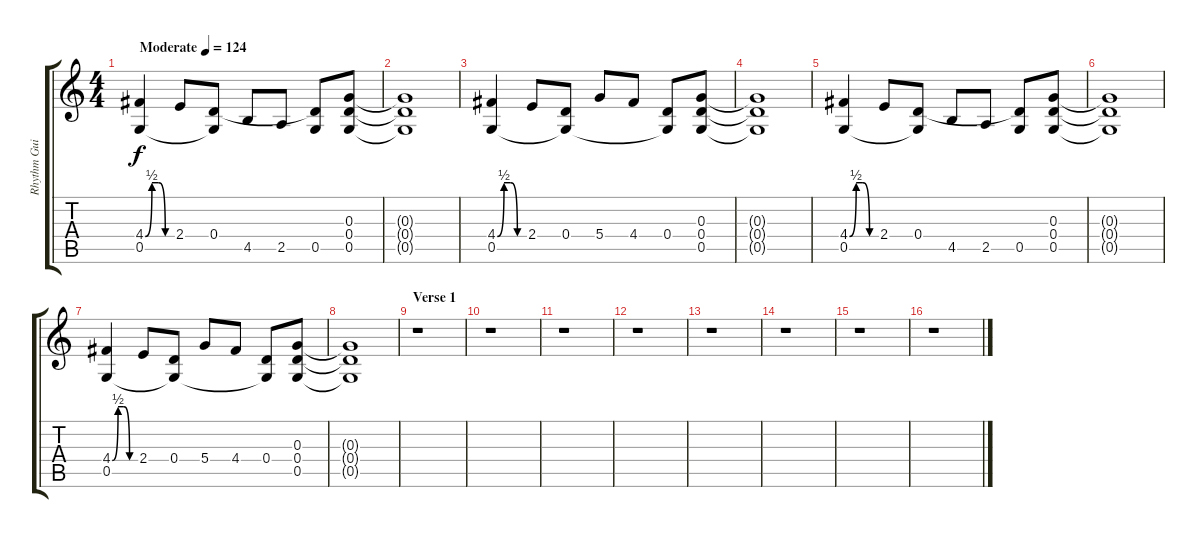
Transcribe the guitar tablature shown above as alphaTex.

\track ("Rhythm Guitar - Open G" "Rhythm Gui") {instrument overdrivenguitar}
\staff {score tabs}
\tuning (D4 B3 G3 D3 G2 D2) {hide}
\ts (4 4)
\tempo (124 "Moderate")
\clef g2
\ks c
(4.4{be (custom 0 0 15 2 30 2 45 0 60 0)} 0.5).4{dy f instrument overdrivenguitar} 2.4.8 (0.4 0.5{t}).8 4.5.8 2.5.8 (0.4{t} 0.5).8 (0.3 0.4 0.5).8 |
(0.3{t} 0.4{t} 0.5{t}).1 |
(4.4{be (custom 0 0 15 2 30 2 45 0 60 0)} 0.5).4 2.4.8 (0.4 0.5{t}).8 5.4.8 4.4.8 (0.4 0.5{t}).8 (0.3 0.4 0.5).8 |
(0.3{t} 0.4{t} 0.5{t}).1 |
(4.4{be (custom 0 0 15 2 30 2 45 0 60 0)} 0.5).4 2.4.8 (0.4 0.5{t}).8 4.5.8 2.5.8 (0.4{t} 0.5).8 (0.3 0.4 0.5).8 |
(0.3{t} 0.4{t} 0.5{t}).1 |
(4.4{be (custom 0 0 15 2 30 2 45 0 60 0)} 0.5).4 2.4.8 (0.4 0.5{t}).8 5.4.8 4.4.8 (0.4 0.5{t}).8 (0.3 0.4 0.5).8 |
(0.3{t} 0.4{t} 0.5{t}).1 |
\section ("" "Verse 1")
r.1 |
r.1 |
r.1 |
r.1 |
r.1 |
r.1 |
r.1 |
r.1
